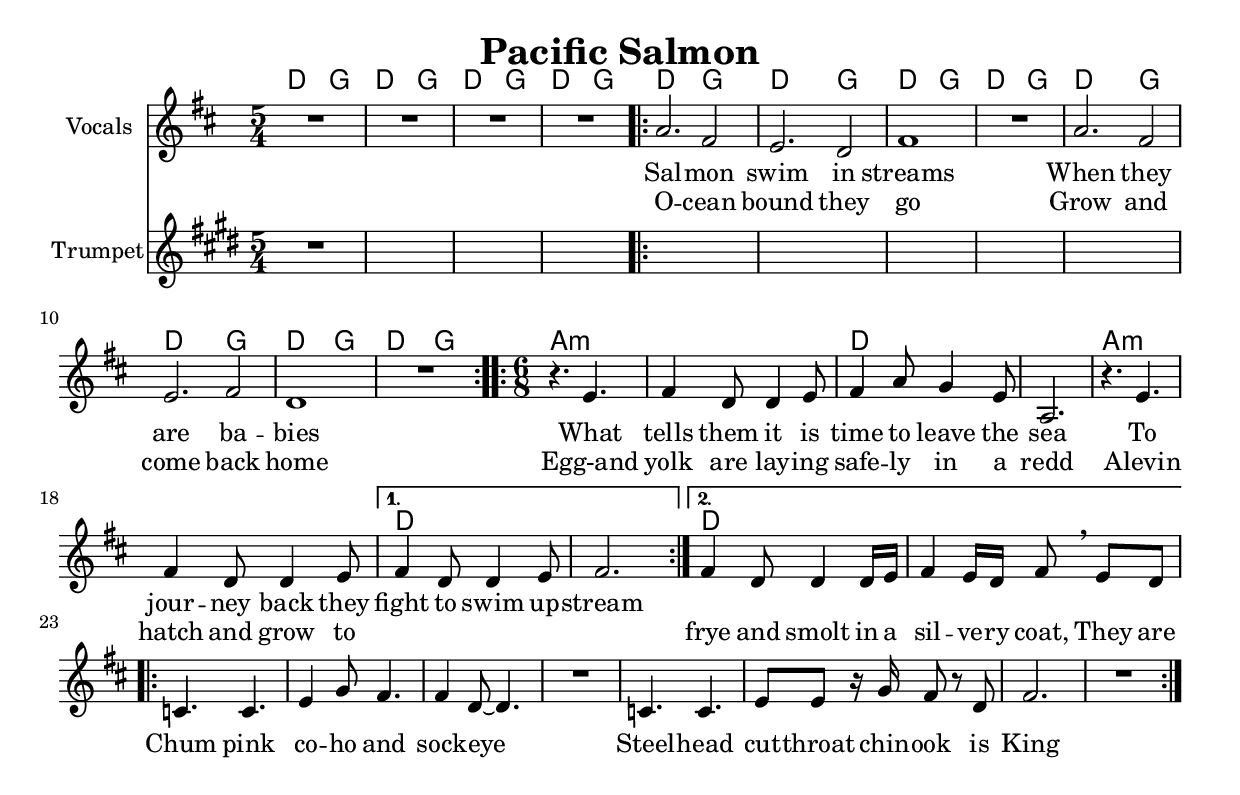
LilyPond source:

\version "2.22.2"

\header {
  title = "Pacific Salmon"
  % subtitle = "(tune)"
  % composer = "Me"
  % meter = "moderato"
  % piece = "Swing"
  % tagline = \markup {
    % \column {
      % "LilyPond example file by Amelie Zapf,"
      % "Berlin 07/07/2003"
    % }
  % }
}
% To make the example display in the documentation
% \paper {
 %  paper-width = 130
% }
%#(set-global-staff-size 16)
% \include "english.ly"


%% insert chord name style stuff here.

%%%%%%%%%%%% Keys'n'thangs %%%%%%%%%%%%%%%%%

Key = {
  \key d \major
}

Timeline = {
  \time 5/4
  \repeat unfold 4 { s2. s2 | }
  \repeat volta 2 {
    \repeat unfold 8 { s2. s2 | }
  }

  \time 6/8
  
  \repeat volta 2 {
    \repeat unfold 8 { s2. | }
  }

}

% ##### Vocal Part

vocal = \transpose c c \relative c'' {
  \Key
  \repeat unfold 4 { R1*5/4 }

  \repeat volta 2 {
    a2. fis2 |
    e2. d2 |
    fis1*5/4 |
    R1*5/4 |
    a2. fis2 |
    e2. fis2 |
    d1*5/4 |
    R1*5/4 |
  }

  \repeat volta 2 {
    r4. e4. |
    fis4 d8 d4 e8 |
    fis4 a8 g4 e8 |
    a,2. |

    r4. e'4. |
    fis4 d8 d4 e8 |
  }
  \alternative {
    { fis4 d8 d4 e8 | fis2. | }
    { fis4 d8 d4 d16 e | fis4 e16 d fis8 \breathe e d | }
  }

  \repeat volta 2 {
    c4. c |
    e4 g8 fis4. | 
    fis4 d8~d4. |
    R1*6/8 |

    c4. c |
    e8 e r16 g fis8 r d |
    fis2. |
    R1*6/8 |
  }
}

vocalHarmony = \transpose c c \chordmode {
  \repeat unfold 4 { d2. g2 }
  \repeat volta 2 {
    \repeat unfold 8 { d2. g2 }
  }

  \repeat volta 2 {
    a2.:m |
    s2. |
    d2. |
    s2. |
    a2.:m |
    s2. |
  }
  \alternative {
    { d2. | s2. | }
    { d2. | s2. | }
  }
}

aOne = \lyricmode {
  Sal -- mon | swim in | streams |
  When they | are ba -- | bies 
}

aTwo = \lyricmode {
  O -- cean | bound they | go |
  Grow and | come back | home 
}

bOne = \lyricmode {
  What | tells them  it is | time to  leave the | sea 
  To | jour -- ney back they | fight to swim up -- | stream
}

bTwo = \lyricmode {
  Egg-and | yolk are lay -- ing | safe -- ly in a | redd
  Alevin | hatch and grow to |

  % Pass through 1st ending
  % durations are required but ignored
  \skip4 \skip8 \skip4 \skip8 | \skip2. |

  frye and smolt in a | sil -- ve -- ry coat, They are
}

cOne = \lyricmode { 
  Chum pink | co -- ho and | sock -- eye |
  Steel -- head | cut -- throat chin -- ook is | King

}

% ############ Horns ############

% ------ Trumpet ------
trpt = \transpose c d \relative c'' {
  \Key
  R1*5/4 |
}
trumpet = {
  \clef treble
  <<
    \trpt
  >>
}


%%%%%%%%% It All Goes Together Here %%%%%%%%%%%%%%%%%%%%%%

\score {
  <<
    \new StaffGroup = "melody" <<
      \new ChordNames { \vocalHarmony }
      \new Staff \with { instrumentName = "Vocals" }
      \new Voice = "Vocals" <<
        \Timeline
        \vocal
      >>
      \new Lyrics \lyricsto Vocals { \aOne \bOne  }
      \new Lyrics \lyricsto Vocals { \aTwo \bTwo \cOne }
    >>

    \new StaffGroup = "horns" <<
      \new Staff = "trumpet" \with { instrumentName = "Trumpet" }
      \Timeline
      \trumpet
      % \new Staff = "altosax" \with { instrumentName = "Alto Sax" }
      % \altoSax
      % \new ChordNames = "barichords" \with { instrumentName = "Trumpet" }
      % \bariHarmony
      % \trombone
    >>
  >>

  \layout {
    \context { \Staff \RemoveEmptyStaves }
    \context {
      \Score
      \override BarNumber.padding = #3
      \override RehearsalMark.padding = #2
      skipBars = ##t
    }
  }
  \midi { }
}
